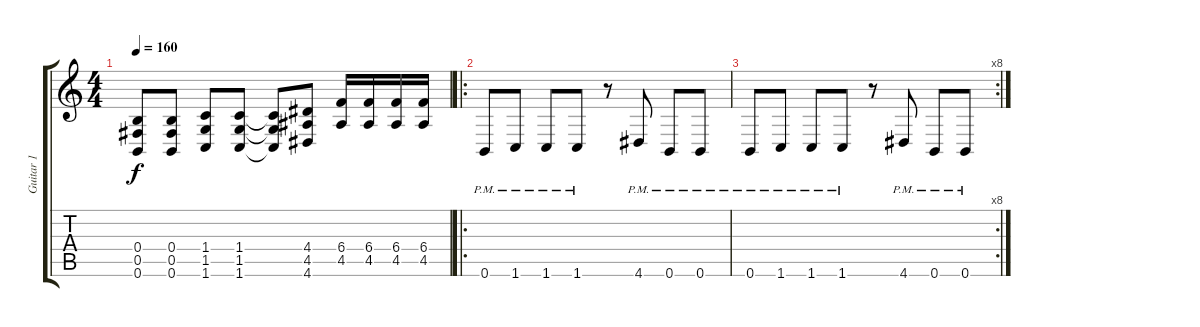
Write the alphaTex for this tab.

\track ("Guitar 1" "Guitar 1") {instrument distortionguitar}
\staff {score tabs}
\tuning (Db4 Ab3 E3 B2 Gb2 B1) {hide}
\ts (4 4)
\tempo 160
\clef g2
\ks c
(0.4 0.5 0.6).8{dy f} (0.4 0.5 0.6).8 (1.4 1.5 1.6).8 (1.4 1.5 1.6).8 (1.4{t} 1.5{t} 1.6{t}).8 (4.4 4.5 4.6).8 (6.4 4.5).16 (6.4 4.5).16 (6.4 4.5).16 (6.4 4.5).16 |
\ro
0.6{pm}.8 1.6{pm}.8 1.6{pm}.8 1.6{pm}.8 r.8 4.6{pm}.8 0.6{pm}.8 0.6{pm}.8 |
\rc 8
0.6{pm}.8 1.6{pm}.8 1.6{pm}.8 1.6{pm}.8 r.8 4.6{pm}.8 0.6{pm}.8 0.6{pm}.8
